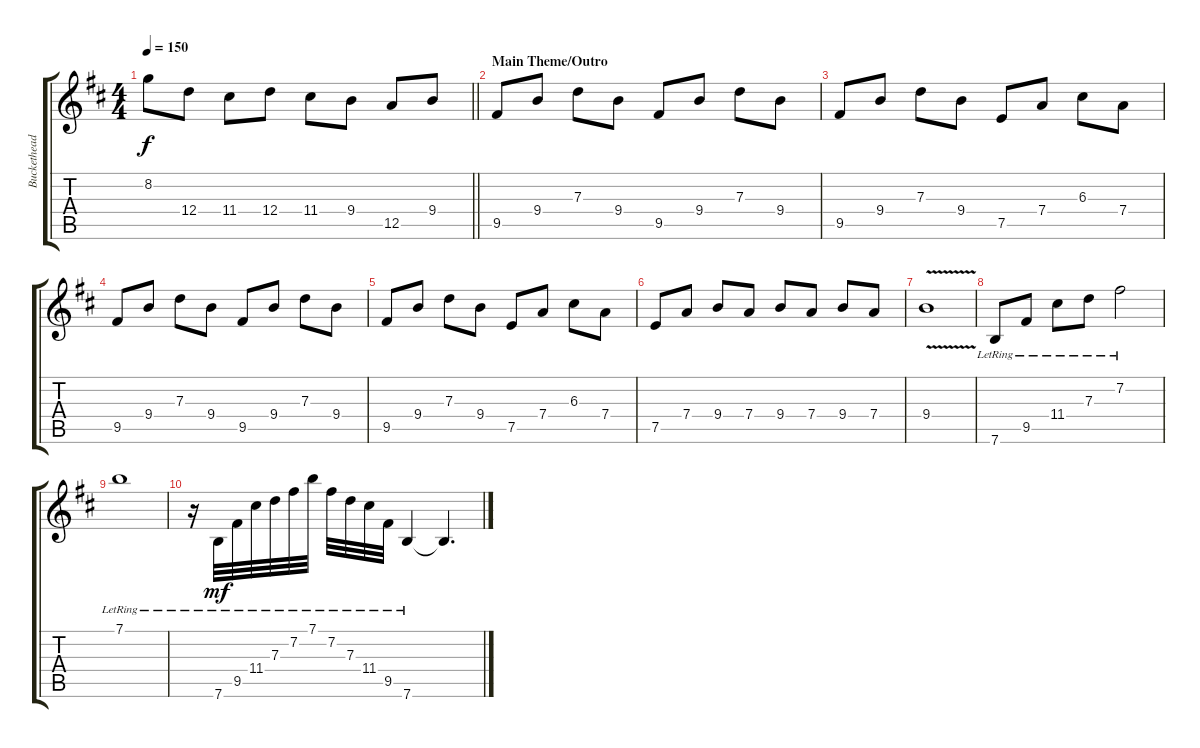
\track ("Buckethead" "Buckethead") {instrument electricguitarmuted}
\staff {score tabs}
\tuning (E4 B3 G3 D3 A2 E2) {hide}
\ts (4 4)
\tempo 150
\clef g2
\barLineRight lightlight
\ks d
8.2.8{dy f} 12.4.8 11.4.8 12.4.8 11.4.8 9.4.8 12.5.8 9.4.8 |
\section ("" "Main Theme/Outro")
9.5.8 9.4.8 7.3.8 9.4.8 9.5.8 9.4.8 7.3.8 9.4.8 |
9.5.8 9.4.8 7.3.8 9.4.8 7.5.8 7.4.8 6.3.8 7.4.8 |
9.5.8 9.4.8 7.3.8 9.4.8 9.5.8 9.4.8 7.3.8 9.4.8 |
9.5.8 9.4.8 7.3.8 9.4.8 7.5.8 7.4.8 6.3.8 7.4.8 |
7.5.8 7.4.8 9.4.8 7.4.8 9.4.8 7.4.8 9.4.8 7.4.8 |
9.4{v}.1 |
7.6{lr}.8 9.5{lr}.8 11.4{lr}.8 7.3{lr}.8 7.2{lr}.2 |
7.1{lr}.1 |
r.16 7.6{lr}.32{dy mf} 9.5{lr}.32 11.4{lr}.32 7.3{lr}.32 7.2{lr}.32 7.1{lr}.32 7.2{lr}.32 7.3{lr}.32 11.4{lr}.32 9.5{lr}.32 7.6{lr}.4 7.6{t}.4{d}
